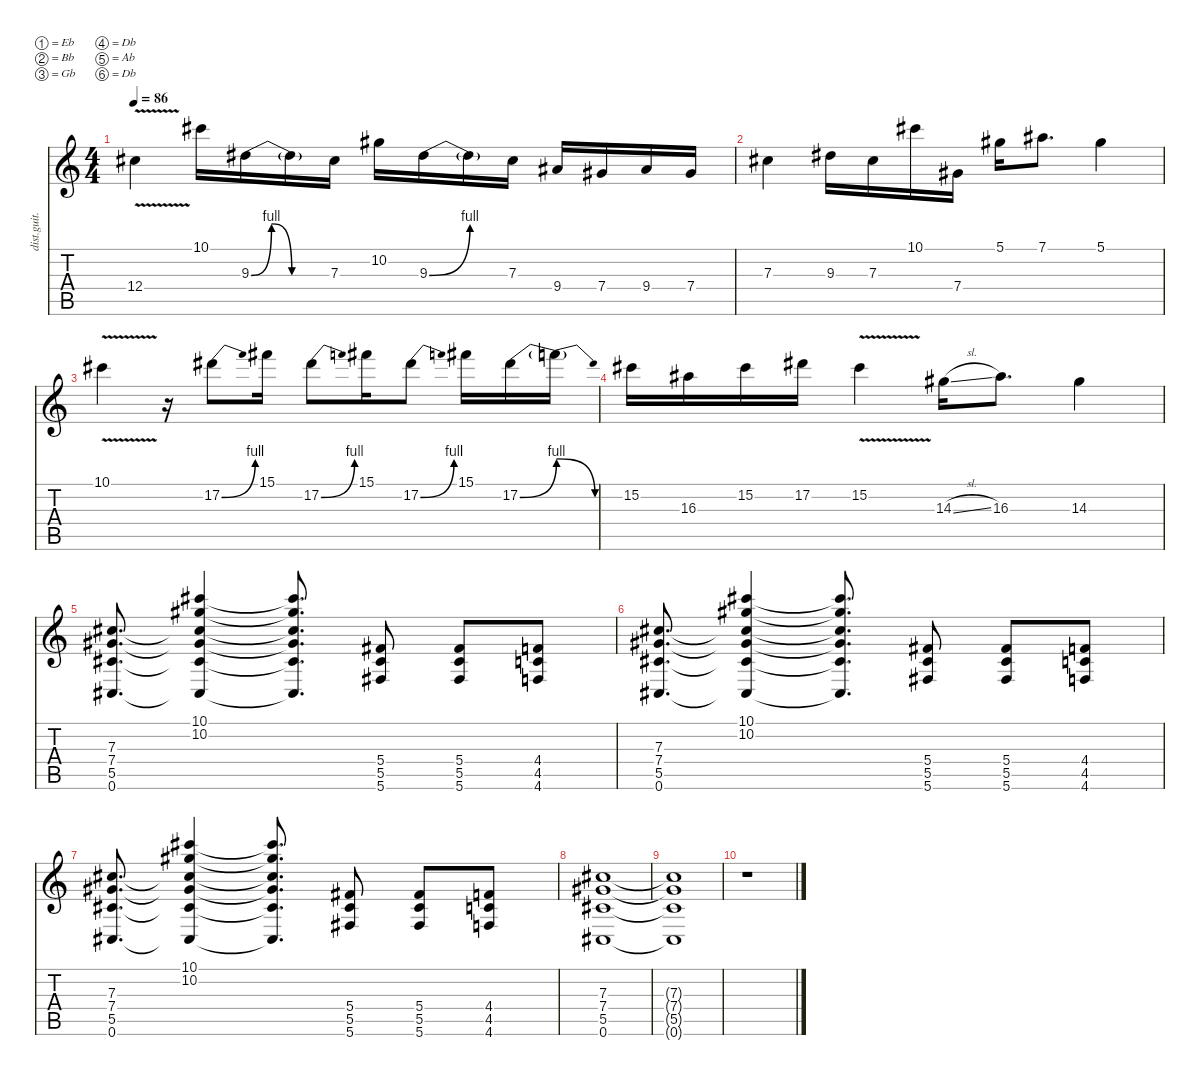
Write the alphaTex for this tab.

\defaultSystemsLayout 4
\hideDynamics
\bracketExtendMode nobrackets
\otherSystemsTrackNameOrientation horizontal
\track ("Joe - lead guitar" "dist.guit.") {instrument distortionguitar}
\staff {score tabs}
\tuning (Eb4 Bb3 Gb3 Db3 Ab2 Db2)
\ts (4 4)
\tempo 86
\clef g2
\ks c
12.4{v acc #}.4{dy ff beam Down} 10.1{acc #}.16{beam Down} 9.3{be (bendrelease 0 0 30 4 30 4 60 0) acc #}.16{beam Down} 9.3{be (hold 0 0 60 0) t acc #}.16{dy f beam Down} 7.3{acc #}.16{dy ff beam Down} 10.2{acc #}.16{beam Down} 9.3{be (bend 0 0 60 4) acc #}.16{beam Down} 9.3{be (hold 0 0 60 0) t acc #}.16{dy f beam Down} 7.3{acc #}.16{dy ff beam Down} 9.4{acc #}.16{beam Up} 7.4{acc #}.16{beam Up} 9.4{acc #}.16{beam Up} 7.4{acc #}.16{beam Up} |
7.3{acc #}.4{beam Down} 9.3{acc #}.16{beam Down} 7.3{acc #}.16{beam Down} 10.1{acc #}.16{beam Down} 7.4{acc #}.16{beam Down} 5.1{acc #}.16{beam Down} 7.1{acc #}.8{d beam Down} 5.1{acc #}.4{beam Down} |
10.1{v acc #}.4{beam Down} r.16{beam Down} 17.2{be (bend 0 0 30 4) acc #}.8{beam Down} 15.1{acc #}.16{beam Down} 17.2{be (bend 0 0 30 4) acc #}.8{beam Down} 15.1{acc #}.16{beam Down} 17.2{be (bend 0 0 30 4) acc #}.8{beam Down} 15.1{acc #}.16{beam Down} 17.2{be (bend 0 0 60 4) acc #}.16{beam Down} 17.2{be (release 0 4 60 0) t}.16{dy f beam Down} |
15.2{acc #}.16{dy ff beam Down} 16.3{acc #}.16{beam Down} 15.2{acc #}.16{beam Down} 17.2{acc #}.16{beam Down} 15.2{v acc #}.4{beam Down} 14.3{sl acc #}.16{beam Down} 16.3{acc #}.8{d beam Down} 14.3{acc #}.4{beam Down} |
(7.3{acc #} 7.4{acc #} 5.5{acc #} 0.6{acc #}).8{d beam Up} (10.1{acc #} 10.2{acc #} 7.3{t acc #} 7.4{t acc #} 5.5{t acc #} 0.6{t acc #}).4{beam Up} (10.1{t acc #} 10.2{t acc #} 7.3{t acc #} 7.4{t acc #} 5.5{t acc #} 0.6{t acc #}).8{d beam Up} (5.4{acc #} 5.5{acc #} 5.6{acc #}).8{beam Up} (5.4{acc #} 5.5{acc #} 5.6{acc #}).8{beam Up} (4.4 4.5 4.6).8{beam Up} |
(7.3{acc #} 7.4{acc #} 5.5{acc #} 0.6{acc #}).8{d beam Up} (10.1{acc #} 10.2{acc #} 7.3{t acc #} 7.4{t acc #} 5.5{t acc #} 0.6{t acc #}).4{beam Up} (10.1{t acc #} 10.2{t acc #} 7.3{t acc #} 7.4{t acc #} 5.5{t acc #} 0.6{t acc #}).8{d beam Up} (5.4{acc #} 5.5{acc #} 5.6{acc #}).8{beam Up} (5.4{acc #} 5.5{acc #} 5.6{acc #}).8{beam Up} (4.4 4.5 4.6).8{beam Up} |
(7.3{acc #} 7.4{acc #} 5.5{acc #} 0.6{acc #}).8{d beam Up} (10.1{acc #} 10.2{acc #} 7.3{t acc #} 7.4{t acc #} 5.5{t acc #} 0.6{t acc #}).4{beam Up} (10.1{t acc #} 10.2{t acc #} 7.3{t acc #} 7.4{t acc #} 5.5{t acc #} 0.6{t acc #}).8{d beam Up} (5.4{acc #} 5.5{acc #} 5.6{acc #}).8{beam Up} (5.4{acc #} 5.5{acc #} 5.6{acc #}).8{beam Up} (4.4 4.5 4.6).8{beam Up} |
(7.3{acc #} 7.4{acc #} 5.5{acc #} 0.6{acc #}).1{beam Up} |
(7.3{t acc #} 7.4{t acc #} 5.5{t acc #} 0.6{t acc #}).1{beam Up} |
r.1{beam Down}
